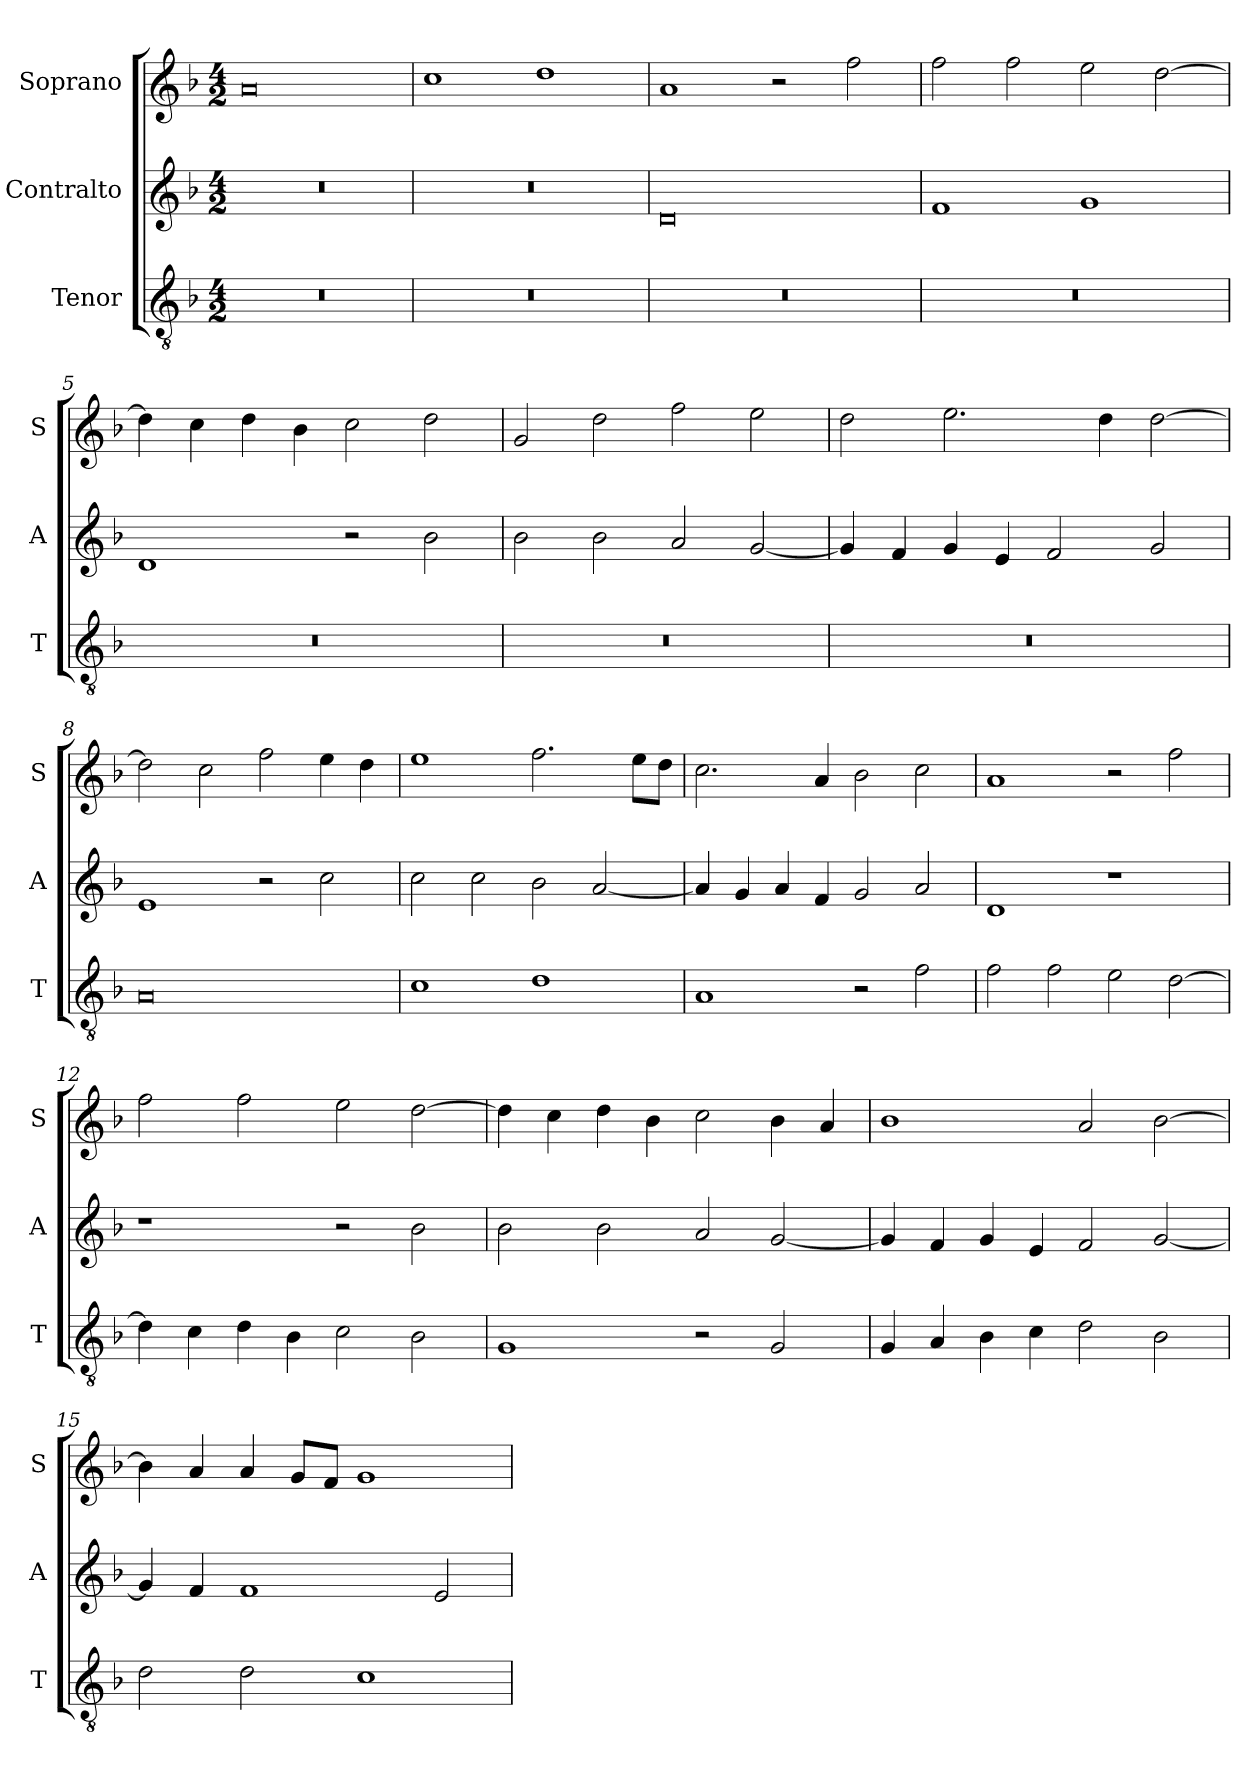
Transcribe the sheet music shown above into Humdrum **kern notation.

**kern	**kern	**kern
*part3	*part2	*part1
*staff3	*staff2	*staff1
*I"Tenor	*I"Contralto	*I"Soprano
*I'T	*I'A	*I'S
*clefGv2	*clefG2	*clefG2
*k[b-]	*k[b-]	*k[b-]
*D:aeo	*D:aeo	*D:aeo
*M4/2	*M4/2	*M4/2
=1	=1	=1
0r	0r	0a
=2	=2	=2
0r	0r	1cc
.	.	1dd
=3	=3	=3
0r	0d	1a
.	.	2r
.	.	2ff
=4	=4	=4
0r	1f	2ff
.	.	2ff
.	1g	2ee
.	.	[2dd
=5	=5	=5
0r	1d	4dd]
.	.	4cc
.	.	4dd
.	.	4b-
.	2r	2cc
.	2b-	2dd
=6	=6	=6
0r	2b-	2g
.	2b-	2dd
.	2a	2ff
.	[2g	2ee
=7	=7	=7
0r	4g]	2dd
.	4f	.
.	4g	2.ee
.	4e	.
.	2f	.
.	.	4dd
.	2g	[2dd
=8	=8	=8
0A	1e	2dd]
.	.	2cc
.	2r	2ff
.	2cc	4ee
.	.	4dd
=9	=9	=9
1c	2cc	1ee
.	2cc	.
1d	2b-	2.ff
.	[2a	.
.	.	8ee\L
.	.	8dd\J
=10	=10	=10
1A	4a]	2.cc
.	4g	.
.	4a	.
.	4f	4a
2r	2g	2b-
2f	2a	2cc
=11	=11	=11
2f	1d	1a
2f	.	.
2e	1r	2r
[2d	.	2ff
=12	=12	=12
4d]	1r	2ff
4c	.	.
4d	.	2ff
4B-	.	.
2c	2r	2ee
2B-	2b-	[2dd
=13	=13	=13
1G	2b-	4dd]
.	.	4cc
.	2b-	4dd
.	.	4b-
2r	2a	2cc
2G	[2g	4b-
.	.	4a
=14	=14	=14
4G	4g]	1b-
4A	4f	.
4B-	4g	.
4c	4e	.
2d	2f	2a
2B-	[2g	[2b-
=15	=15	=15
2d	4g]	4b-]
.	4f	4a
2d	1f	4a
.	.	8g/L
.	.	8f/J
1c	.	1g
.	2e	.
=	=	=
*-	*-	*-
